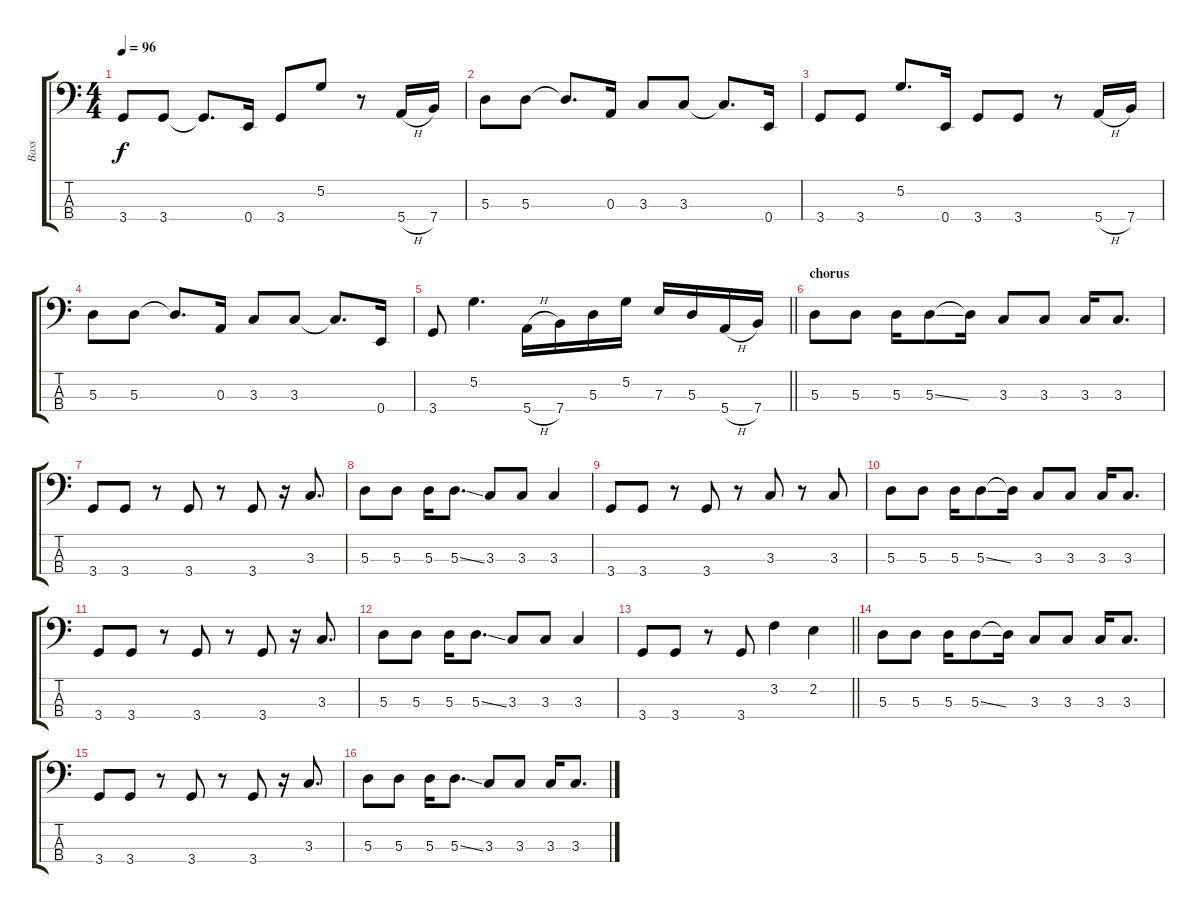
\track ("Bass" "Bass") {instrument synthbass2}
\staff {score tabs}
\tuning (G2 D2 A1 E1) {hide}
\ts (4 4)
\tempo 96
\clef f4
\ks c
3.4.8{dy f} 3.4.8 3.4{t}.8{d} 0.4.16 3.4.8 5.2.8 r.8 5.4{h}.16 7.4.16 |
5.3.8 5.3.8 5.3{t}.8{d} 0.3.16 3.3.8 3.3.8 3.3{t}.8{d} 0.4.16 |
3.4.8 3.4.8 5.2.8{d} 0.4.16 3.4.8 3.4.8 r.8 5.4{h}.16 7.4.16 |
5.3.8 5.3.8 5.3{t}.8{d} 0.3.16 3.3.8 3.3.8 3.3{t}.8{d} 0.4.16 |
\barLineRight lightlight
3.4.8 5.2.4{d} 5.4{h}.16 7.4.16 5.3.16 5.2.16 7.3.16 5.3.16 5.4{h}.16 7.4.16 |
\section ("" "chorus")
5.3.8 5.3.8 5.3.16 5.3{ss}.8 5.3{t}.16 3.3.8 3.3.8 3.3.16 3.3.8{d} |
3.4.8 3.4.8 r.8 3.4.8 r.8 3.4.8 r.16 3.3.8{d} |
5.3.8 5.3.8 5.3.16 5.3{ss}.8{d} 3.3.8 3.3.8 3.3.4 |
3.4.8 3.4.8 r.8 3.4.8 r.8 3.3.8 r.8 3.3.8 |
5.3.8 5.3.8 5.3.16 5.3{ss}.8 5.3{t}.16 3.3.8 3.3.8 3.3.16 3.3.8{d} |
3.4.8 3.4.8 r.8 3.4.8 r.8 3.4.8 r.16 3.3.8{d} |
5.3.8 5.3.8 5.3.16 5.3{ss}.8{d} 3.3.8 3.3.8 3.3.4 |
\barLineRight lightlight
3.4.8 3.4.8 r.8 3.4.8 3.2.4 2.2.4 |
5.3.8 5.3.8 5.3.16 5.3{ss}.8 5.3{t}.16 3.3.8 3.3.8 3.3.16 3.3.8{d} |
3.4.8 3.4.8 r.8 3.4.8 r.8 3.4.8 r.16 3.3.8{d} |
5.3.8 5.3.8 5.3.16 5.3{ss}.8{d} 3.3.8 3.3.8 3.3.16 3.3.8{d}
